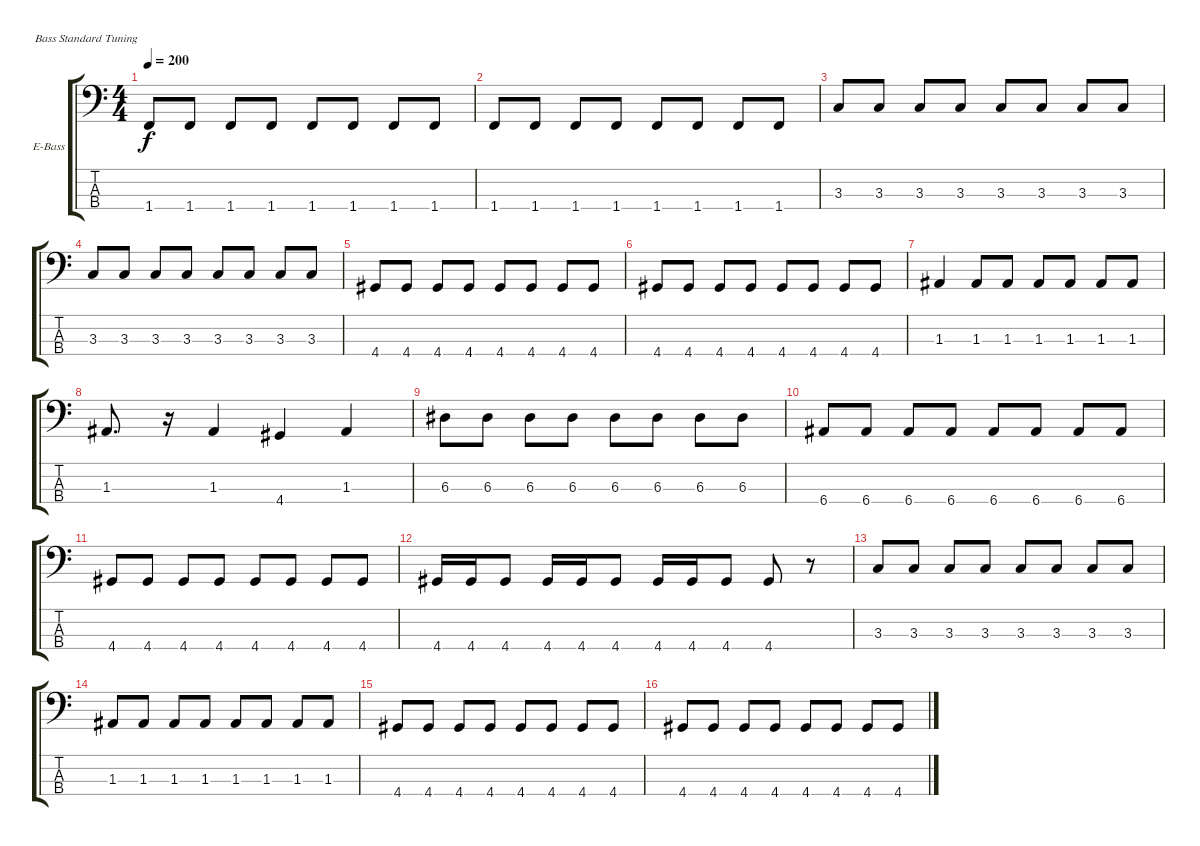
\bracketExtendMode groupsimilarinstruments
\firstSystemTrackNameOrientation horizontal
\otherSystemsTrackNameOrientation horizontal
\track ("Bass" "E-Bass") {instrument electricbassfinger}
\staff {score tabs}
\tuning (G2 D2 A1 E1)
\ts (4 4)
\section ("" "")
\tempo 200
\clef f4
\ks aminor
1.4.8{dy f} 1.4.8 1.4.8 1.4.8 1.4.8 1.4.8 1.4.8 1.4.8 |
1.4.8 1.4.8 1.4.8 1.4.8 1.4.8 1.4.8 1.4.8 1.4.8 |
3.3.8 3.3.8 3.3.8 3.3.8 3.3.8 3.3.8 3.3.8 3.3.8 |
3.3.8 3.3.8 3.3.8 3.3.8 3.3.8 3.3.8 3.3.8 3.3.8 |
4.4.8 4.4.8 4.4.8 4.4.8 4.4.8 4.4.8 4.4.8 4.4.8 |
4.4.8 4.4.8 4.4.8 4.4.8 4.4.8 4.4.8 4.4.8 4.4.8 |
1.3.4 1.3.8 1.3.8 1.3.8 1.3.8 1.3.8 1.3.8 |
1.3.8{d} r.16 1.3.4 4.4.4 1.3.4 |
\section ("" "")
6.3.8 6.3.8 6.3.8 6.3.8 6.3.8 6.3.8 6.3.8 6.3.8 |
6.4.8 6.4.8 6.4.8 6.4.8 6.4.8 6.4.8 6.4.8 6.4.8 |
4.4.8 4.4.8 4.4.8 4.4.8 4.4.8 4.4.8 4.4.8 4.4.8 |
4.4.16 4.4.16 4.4.8 4.4.16 4.4.16 4.4.8 4.4.16 4.4.16 4.4.8 4.4.8 r.8 |
3.3.8 3.3.8 3.3.8 3.3.8 3.3.8 3.3.8 3.3.8 3.3.8 |
1.3.8 1.3.8 1.3.8 1.3.8 1.3.8 1.3.8 1.3.8 1.3.8 |
4.4.8 4.4.8 4.4.8 4.4.8 4.4.8 4.4.8 4.4.8 4.4.8 |
4.4.8 4.4.8 4.4.8 4.4.8 4.4.8 4.4.8 4.4.8 4.4.8
